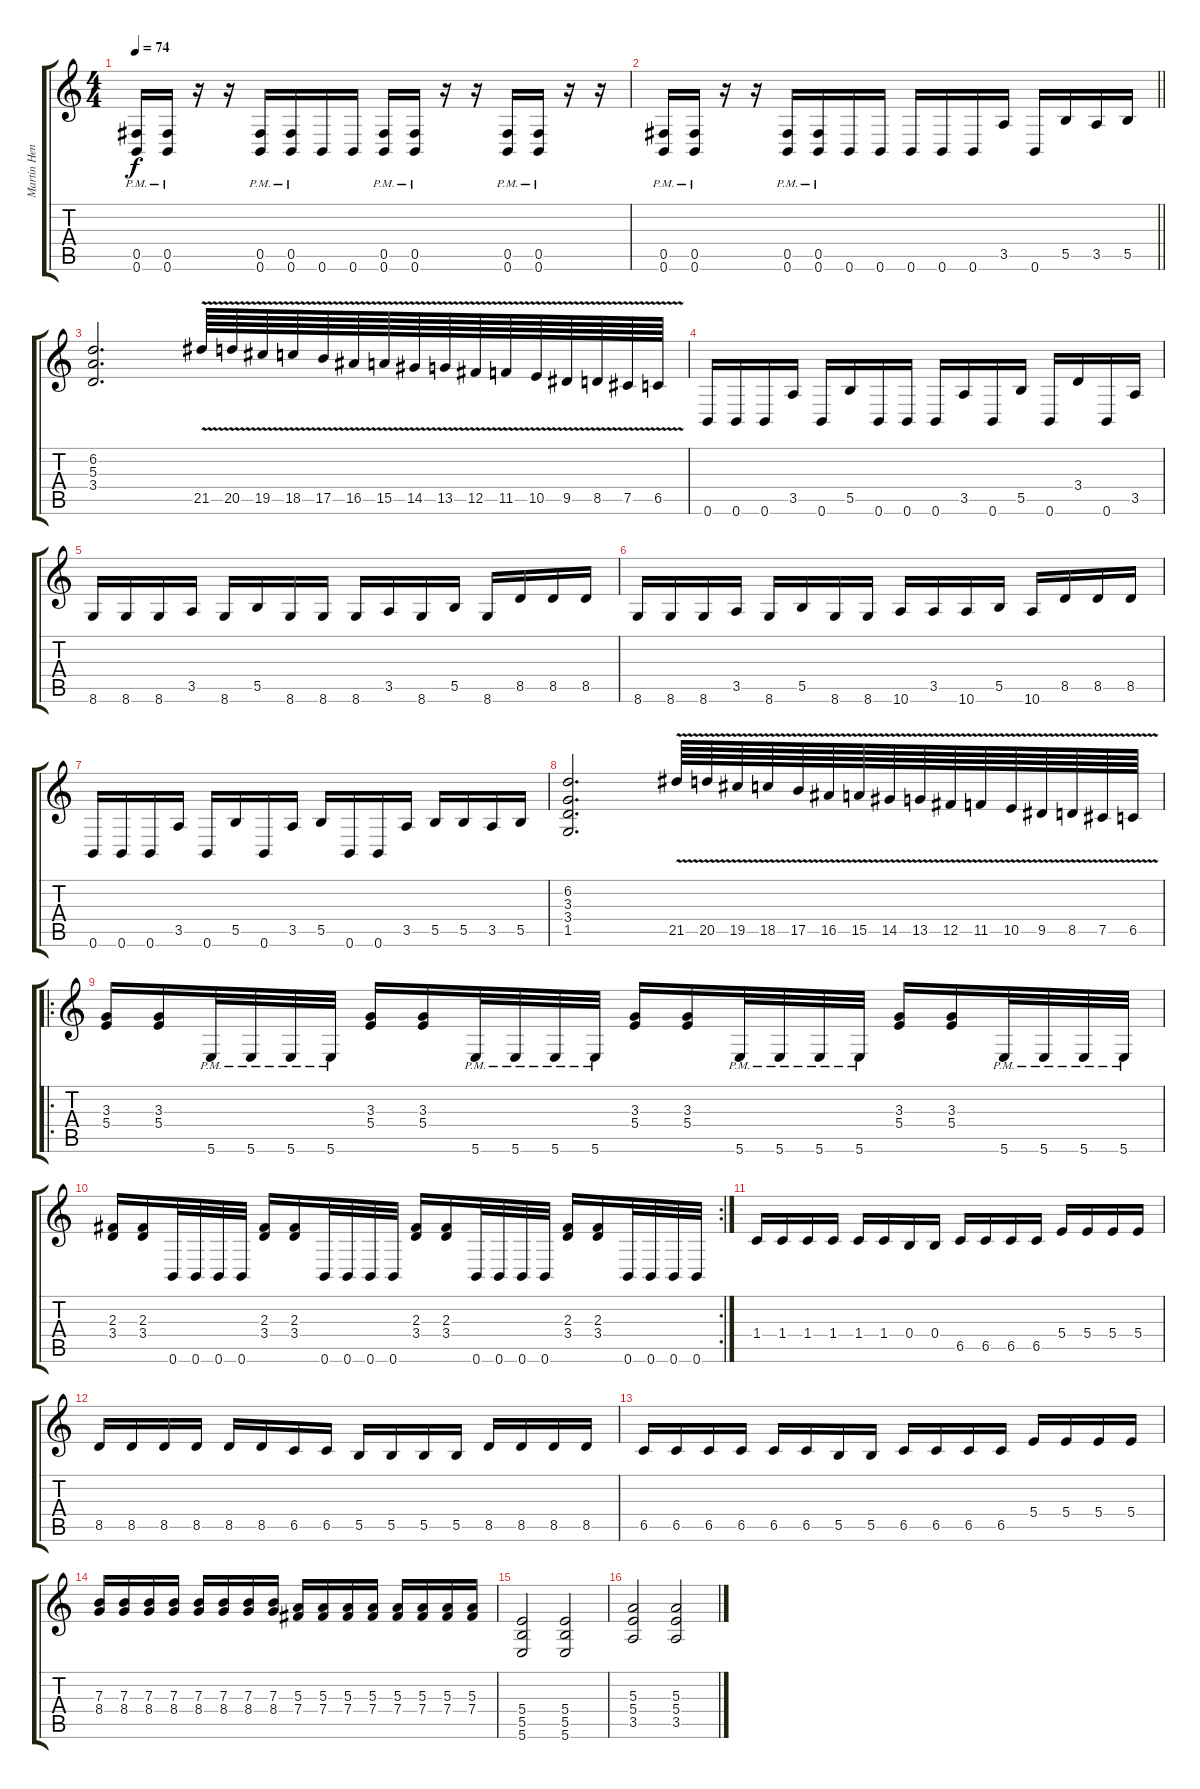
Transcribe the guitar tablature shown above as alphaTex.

\track ("Martin Henriksson" "Martin Hen") {instrument distortionguitar}
\staff {score tabs}
\tuning (Db4 Ab3 E3 B2 Gb2 B1) {hide}
\ts (4 4)
\tempo 74
\clef g2
\ks c
(0.5{pm} 0.6{pm}).16{dy f} (0.5{pm} 0.6{pm}).16 r.16 r.16 (0.5{pm} 0.6{pm}).16 (0.5{pm} 0.6{pm}).16 0.6.16 0.6.16 (0.5{pm} 0.6{pm}).16 (0.5{pm} 0.6{pm}).16 r.16 r.16 (0.5{pm} 0.6{pm}).16 (0.5{pm} 0.6{pm}).16 r.16 r.16 |
\barLineRight lightlight
(0.5{pm} 0.6{pm}).16 (0.5{pm} 0.6{pm}).16 r.16 r.16 (0.5{pm} 0.6{pm}).16 (0.5{pm} 0.6{pm}).16 0.6.16 0.6.16 0.6.16 0.6.16 0.6.16 3.5.16 0.6.16 5.5.16 3.5.16 5.5.16 |
(6.2 5.3 3.4).2{d} 21.5{v}.64 20.5{v}.64 19.5{v}.64 18.5{v}.64 17.5{v}.64 16.5{v}.64 15.5{v}.64 14.5{v}.64 13.5{v}.64 12.5{v}.64 11.5{v}.64 10.5{v}.64 9.5{v}.64 8.5{v}.64 7.5{v}.64 6.5{v}.64 |
0.6.16 0.6.16 0.6.16 3.5.16 0.6.16 5.5.16 0.6.16 0.6.16 0.6.16 3.5.16 0.6.16 5.5.16 0.6.16 3.4.16 0.6.16 3.5.16 |
8.6.16 8.6.16 8.6.16 3.5.16 8.6.16 5.5.16 8.6.16 8.6.16 8.6.16 3.5.16 8.6.16 5.5.16 8.6.16 8.5.16 8.5.16 8.5.16 |
8.6.16 8.6.16 8.6.16 3.5.16 8.6.16 5.5.16 8.6.16 8.6.16 10.6.16 3.5.16 10.6.16 5.5.16 10.6.16 8.5.16 8.5.16 8.5.16 |
0.6.16 0.6.16 0.6.16 3.5.16 0.6.16 5.5.16 0.6.16 3.5.16 5.5.16 0.6.16 0.6.16 3.5.16 5.5.16 5.5.16 3.5.16 5.5.16 |
(6.2 3.3 3.4 1.5).2{d} 21.5{v}.64 20.5{v}.64 19.5{v}.64 18.5{v}.64 17.5{v}.64 16.5{v}.64 15.5{v}.64 14.5{v}.64 13.5{v}.64 12.5{v}.64 11.5{v}.64 10.5{v}.64 9.5{v}.64 8.5{v}.64 7.5{v}.64 6.5{v}.64 |
\ro
(3.3 5.4).16 (3.3 5.4).16 5.6{pm}.32 5.6{pm}.32 5.6{pm}.32 5.6{pm}.32 (3.3 5.4).16 (3.3 5.4).16 5.6{pm}.32 5.6{pm}.32 5.6{pm}.32 5.6{pm}.32 (3.3 5.4).16 (3.3 5.4).16 5.6{pm}.32 5.6{pm}.32 5.6{pm}.32 5.6{pm}.32 (3.3 5.4).16 (3.3 5.4).16 5.6{pm}.32 5.6{pm}.32 5.6{pm}.32 5.6{pm}.32 |
\rc 2
(2.3 3.4).16 (2.3 3.4).16 0.6.32 0.6.32 0.6.32 0.6.32 (2.3 3.4).16 (2.3 3.4).16 0.6.32 0.6.32 0.6.32 0.6.32 (2.3 3.4).16 (2.3 3.4).16 0.6.32 0.6.32 0.6.32 0.6.32 (2.3 3.4).16 (2.3 3.4).16 0.6.32 0.6.32 0.6.32 0.6.32 |
1.4.16{volume 15 balance 3} 1.4.16 1.4.16 1.4.16 1.4.16 1.4.16 0.4.16 0.4.16 6.5.16 6.5.16 6.5.16 6.5.16 5.4.16 5.4.16 5.4.16 5.4.16 |
8.5.16 8.5.16 8.5.16 8.5.16 8.5.16 8.5.16 6.5.16 6.5.16 5.5.16 5.5.16 5.5.16 5.5.16 8.5.16 8.5.16 8.5.16 8.5.16 |
6.5.16 6.5.16 6.5.16 6.5.16 6.5.16 6.5.16 5.5.16 5.5.16 6.5.16 6.5.16 6.5.16 6.5.16 5.4.16 5.4.16 5.4.16 5.4.16 |
(7.3 8.4).16{volume 14} (7.3 8.4).16 (7.3 8.4).16 (7.3 8.4).16 (7.3 8.4).16 (7.3 8.4).16 (7.3 8.4).16 (7.3 8.4).16 (5.3 7.4).16 (5.3 7.4).16 (5.3 7.4).16 (5.3 7.4).16 (5.3 7.4).16 (5.3 7.4).16 (5.3 7.4).16 (5.3 7.4).16 |
(5.4 5.5 5.6).2{instrument overdrivenguitar} (5.4 5.5 5.6).2 |
(5.3 5.4 3.5).2 (5.3 5.4 3.5).2
